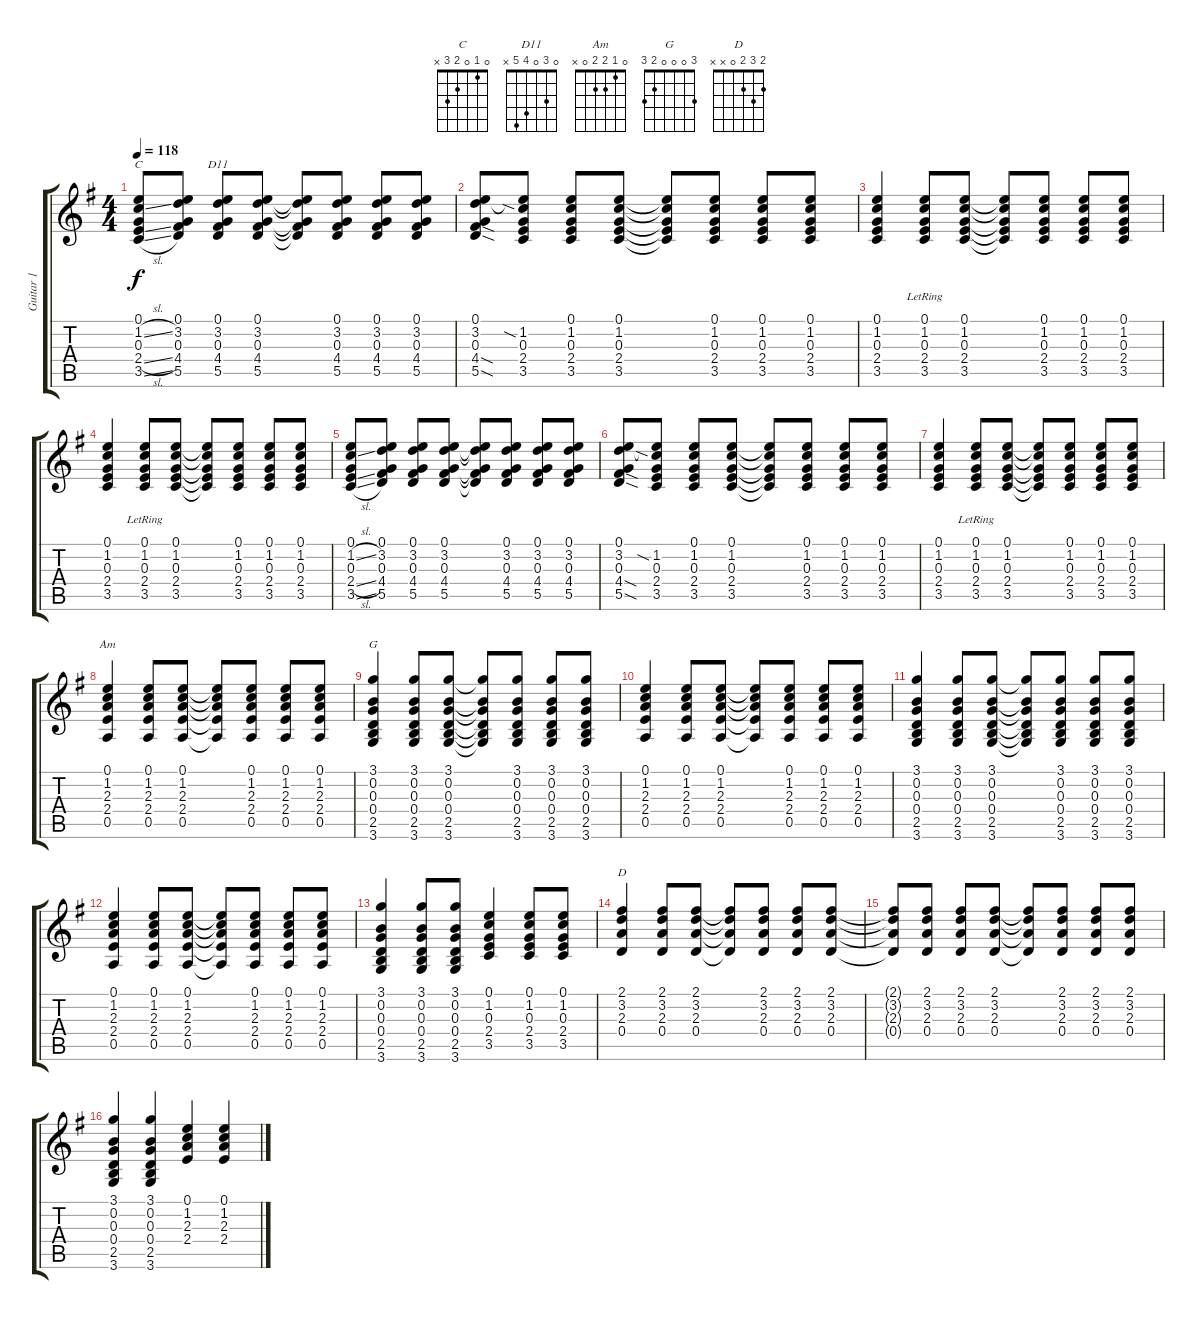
\track ("Guitar 1" "Guitar 1") {instrument acousticguitarsteel}
\staff {score tabs}
\tuning (E4 B3 G3 D3 A2 E2) {hide}
\chord ("C" 0 1 0 2 3 x)
\chord ("D11" 0 3 0 4 5 x)
\chord ("Am" 0 1 2 2 0 x)
\chord ("G" 3 0 0 0 2 3)
\chord ("D" 2 3 2 0 x x)
\ts (4 4)
\tempo 118
\clef g2
\ks g
(0.1 1.2{sl} 0.3 2.4{sl} 3.5{sl}).8{ch "C" dy f} (0.1 3.2 0.3 4.4 5.5).8 (0.1 3.2 0.3 4.4 5.5).8{ch "D11"} (0.1 3.2 0.3 4.4 5.5).8 (0.1{t} 3.2{t} 0.3{t} 4.4{t} 5.5{t}).8 (0.1 3.2 0.3 4.4 5.5).8 (0.1 3.2 0.3 4.4 5.5).8 (0.1 3.2 0.3 4.4 5.5).8 |
(0.1 3.2 0.3 4.4{sod} 5.5{sod}).8 (0.1{t} 1.2{sia} 0.3 2.4 3.5).8 (0.1 1.2 0.3 2.4 3.5).8 (0.1 1.2 0.3 2.4 3.5).8 (0.1{t} 1.2{t} 0.3{t} 2.4{t} 3.5{t}).8 (0.1 1.2 0.3 2.4 3.5).8 (0.1 1.2 0.3 2.4 3.5).8 (0.1 1.2 0.3 2.4 3.5).8 |
(0.1 1.2 0.3 2.4 3.5).4 (0.1 1.2 0.3 2.4{lr} 3.5).8 (0.1 1.2 0.3 2.4 3.5).8 (0.1{t} 1.2{t} 0.3{t} 2.4{t} 3.5{t}).8 (0.1 1.2 0.3 2.4 3.5).8 (0.1 1.2 0.3 2.4 3.5).8 (0.1 1.2 0.3 2.4 3.5).8 |
(0.1 1.2 0.3 2.4 3.5).4 (0.1 1.2 0.3 2.4{lr} 3.5).8 (0.1 1.2 0.3 2.4 3.5).8 (0.1{t} 1.2{t} 0.3{t} 2.4{t} 3.5{t}).8 (0.1 1.2 0.3 2.4 3.5).8 (0.1 1.2 0.3 2.4 3.5).8 (0.1 1.2 0.3 2.4 3.5).8 |
(0.1 1.2{sl} 0.3 2.4{sl} 3.5{sl}).8 (0.1 3.2 0.3 4.4 5.5).8 (0.1 3.2 0.3 4.4 5.5).8 (0.1 3.2 0.3 4.4 5.5).8 (0.1{t} 3.2{t} 0.3{t} 4.4{t} 5.5{t}).8 (0.1 3.2 0.3 4.4 5.5).8 (0.1 3.2 0.3 4.4 5.5).8 (0.1 3.2 0.3 4.4 5.5).8 |
(0.1 3.2 0.3 4.4{sod} 5.5{sod}).8 (0.1{t} 1.2{sia} 0.3 2.4 3.5).8 (0.1 1.2 0.3 2.4 3.5).8 (0.1 1.2 0.3 2.4 3.5).8 (0.1{t} 1.2{t} 0.3{t} 2.4{t} 3.5{t}).8 (0.1 1.2 0.3 2.4 3.5).8 (0.1 1.2 0.3 2.4 3.5).8 (0.1 1.2 0.3 2.4 3.5).8 |
(0.1 1.2 0.3 2.4 3.5).4 (0.1 1.2 0.3 2.4{lr} 3.5).8 (0.1 1.2 0.3 2.4 3.5).8 (0.1{t} 1.2{t} 0.3{t} 2.4{t} 3.5{t}).8 (0.1 1.2 0.3 2.4 3.5).8 (0.1 1.2 0.3 2.4 3.5).8 (0.1 1.2 0.3 2.4 3.5).8 |
(0.1 1.2 2.3 2.4 0.5).4{ch "Am"} (0.1 1.2 2.3 2.4 0.5).8 (0.1 1.2 2.3 2.4 0.5).8 (0.1{t} 1.2{t} 2.3{t} 2.4{t} 0.5{t}).8 (0.1 1.2 2.3 2.4 0.5).8 (0.1 1.2 2.3 2.4 0.5).8 (0.1 1.2 2.3 2.4 0.5).8 |
(3.1 0.2 0.3 0.4 2.5 3.6).4{ch "G"} (3.1 0.2 0.3 0.4 2.5 3.6).8 (3.1 0.2 0.3 0.4 2.5 3.6).8 (3.1{t} 0.2{t} 0.3{t} 0.4{t} 2.5{t} 3.6{t}).8 (3.1 0.2 0.3 0.4 2.5 3.6).8 (3.1 0.2 0.3 0.4 2.5 3.6).8 (3.1 0.2 0.3 0.4 2.5 3.6).8 |
(0.1 1.2 2.3 2.4 0.5).4 (0.1 1.2 2.3 2.4 0.5).8 (0.1 1.2 2.3 2.4 0.5).8 (0.1{t} 1.2{t} 2.3{t} 2.4{t} 0.5{t}).8 (0.1 1.2 2.3 2.4 0.5).8 (0.1 1.2 2.3 2.4 0.5).8 (0.1 1.2 2.3 2.4 0.5).8 |
(3.1 0.2 0.3 0.4 2.5 3.6).4 (3.1 0.2 0.3 0.4 2.5 3.6).8 (3.1 0.2 0.3 0.4 2.5 3.6).8 (3.1{t} 0.2{t} 0.3{t} 0.4{t} 2.5{t} 3.6{t}).8 (3.1 0.2 0.3 0.4 2.5 3.6).8 (3.1 0.2 0.3 0.4 2.5 3.6).8 (3.1 0.2 0.3 0.4 2.5 3.6).8 |
(0.1 1.2 2.3 2.4 0.5).4 (0.1 1.2 2.3 2.4 0.5).8 (0.1 1.2 2.3 2.4 0.5).8 (0.1{t} 1.2{t} 2.3{t} 2.4{t} 0.5{t}).8 (0.1 1.2 2.3 2.4 0.5).8 (0.1 1.2 2.3 2.4 0.5).8 (0.1 1.2 2.3 2.4 0.5).8 |
(3.1 0.2 0.3 0.4 2.5 3.6).4 (3.1 0.2 0.3 0.4 2.5 3.6).8 (3.1 0.2 0.3 0.4 2.5 3.6).8 (0.1 1.2 0.3 2.4 3.5).4 (0.1 1.2 0.3 2.4 3.5).8 (0.1 1.2 0.3 2.4 3.5).8 |
(2.1 3.2 2.3 0.4).4{ch "D"} (2.1 3.2 2.3 0.4).8 (2.1 3.2 2.3 0.4).8 (2.1{t} 3.2{t} 2.3{t} 0.4{t}).8 (2.1 3.2 2.3 0.4).8 (2.1 3.2 2.3 0.4).8 (2.1 3.2 2.3 0.4).8 |
(2.1{t} 3.2{t} 2.3{t} 0.4{t}).8 (2.1 3.2 2.3 0.4).8 (2.1 3.2 2.3 0.4).8 (2.1 3.2 2.3 0.4).8 (2.1{t} 3.2{t} 2.3{t} 0.4{t}).8 (2.1 3.2 2.3 0.4).8 (2.1 3.2 2.3 0.4).8 (2.1 3.2 2.3 0.4).8 |
(3.1 0.2 0.3 0.4 2.5 3.6).4 (3.1 0.2 0.3 0.4 2.5 3.6).4 (0.1 1.2 2.3 2.4).4 (0.1 1.2 2.3 2.4).4
